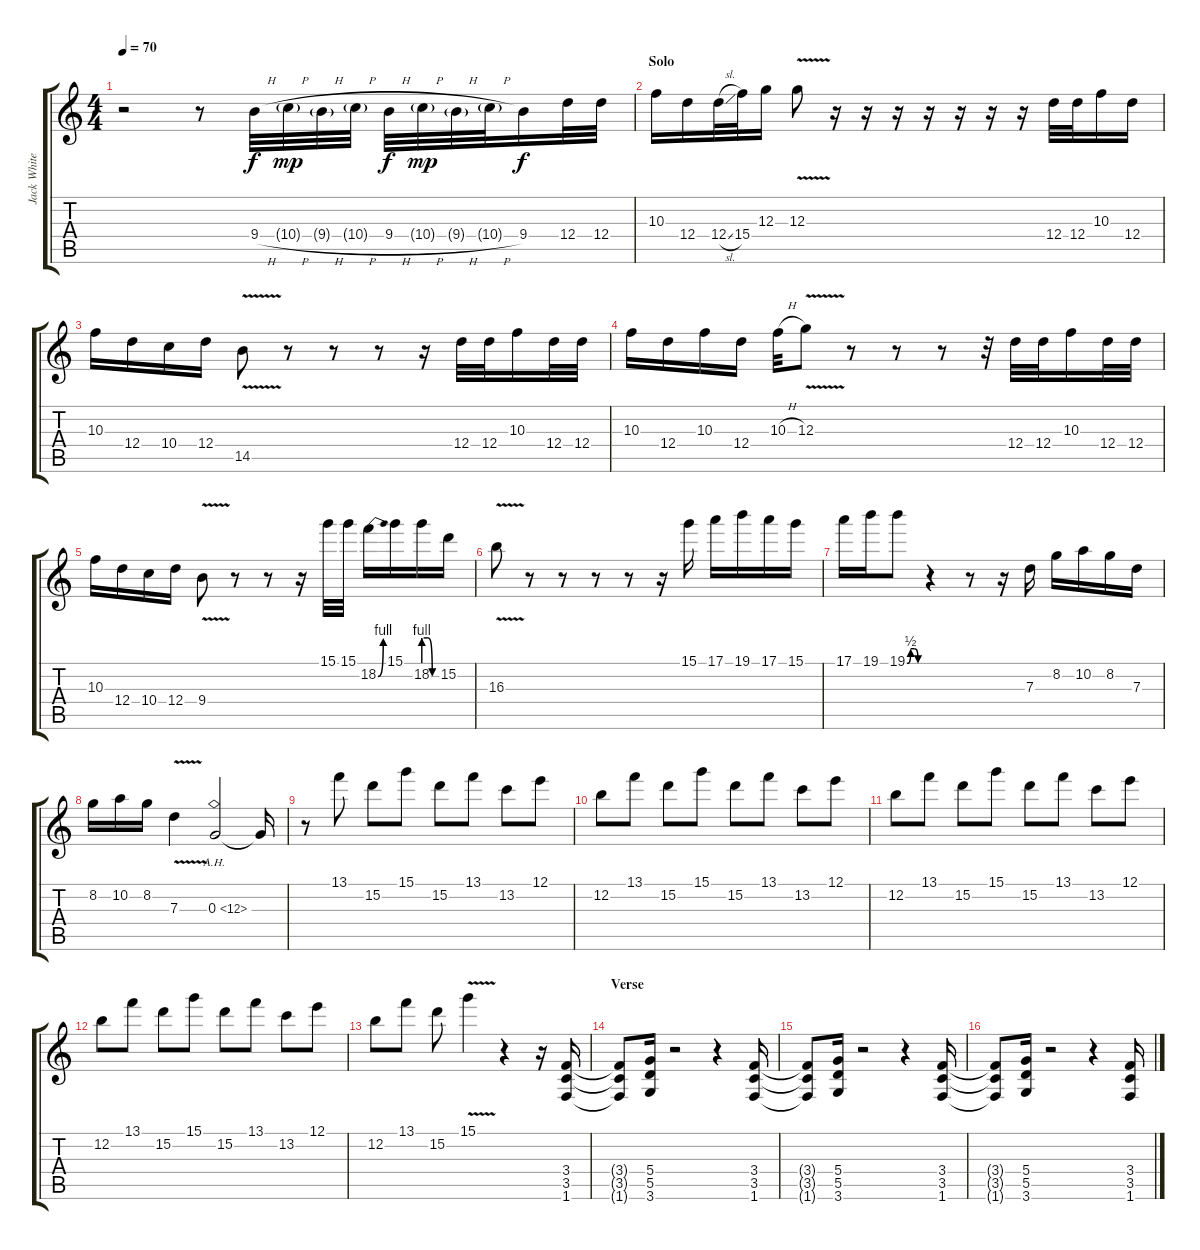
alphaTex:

\track ("Jack White (Guitar)" "Jack White") {instrument distortionguitar}
\staff {score tabs}
\tuning (E4 B3 G3 D3 A2 E2) {hide}
\ts (4 4)
\tempo 70
\clef g2
\ks c
r.2{dy f} r.8 9.4{h}.32 10.4{h g}.32{dy mp} 9.4{h g}.32 10.4{h g}.32 9.4{h}.32{dy f} 10.4{h g}.32{dy mp} 9.4{h g}.32 10.4{h g}.32 9.4.16{dy f} 12.4.32 12.4.32 |
\section ("" "Solo")
10.3.16 12.4.16 12.4{sl}.32 15.4.32 12.3.16 12.3{v}.8 r.16 r.16 r.16 r.16 r.16 r.16 r.16 12.4.32 12.4.32 10.3.16 12.4.16 |
10.3.16 12.4.16 10.4.16 12.4.16 14.5{v}.8 r.8 r.8 r.8 r.16 12.4.32 12.4.32 10.3.16 12.4.32 12.4.32 |
10.3.16 12.4.16 10.3.16 12.4.16 10.3{h}.32 12.3{v}.8 r.8 r.8 r.8 r.32 12.4.32 12.4.32 10.3.16 12.4.32 12.4.32 |
10.3.16 12.4.16 10.4.16 12.4.16 9.4{v}.8 r.8 r.8 r.16 15.1.32 15.1.32 18.2{be (bend 0 0 60 4)}.16 15.1.16 18.2{be (custom 0 4 20 4 40 0 60 0)}.16 15.2.16 |
16.3{v}.8 r.8 r.8 r.8 r.8 r.16 15.1.16 17.1.16 19.1.16 17.1.16 15.1.16 |
17.1.16 19.1.16 19.1{be (custom 0 0 15 2 30 2 45 0 60 0)}.8 r.4 r.8 r.16 7.3.16 8.2.16 10.2.16 8.2.16 7.3.16 |
8.2.16 10.2.16 8.2.16 7.3{v}.4 0.3{ah 12}.2 0.3{t}.16 |
r.8 13.1.8 15.2.8 15.1.8 15.2.8 13.1.8 13.2.8 12.1.8 |
12.2.8 13.1.8 15.2.8 15.1.8 15.2.8 13.1.8 13.2.8 12.1.8 |
12.2.8 13.1.8 15.2.8 15.1.8 15.2.8 13.1.8 13.2.8 12.1.8 |
12.2.8 13.1.8 15.2.8 15.1.8 15.2.8 13.1.8 13.2.8 12.1.8 |
12.2.8 13.1.8 15.2.8 15.1{v}.4 r.4 r.16 (3.4 3.5 1.6).16 |
\section ("" "Verse")
(3.4{t} 3.5{t} 1.6{t}).8 (5.4 5.5 3.6).16 r.2 r.4 (3.4 3.5 1.6).16 |
(3.4{t} 3.5{t} 1.6{t}).8 (5.4 5.5 3.6).16 r.2 r.4 (3.4 3.5 1.6).16 |
(3.4{t} 3.5{t} 1.6{t}).8 (5.4 5.5 3.6).16 r.2 r.4 (3.4 3.5 1.6).16
